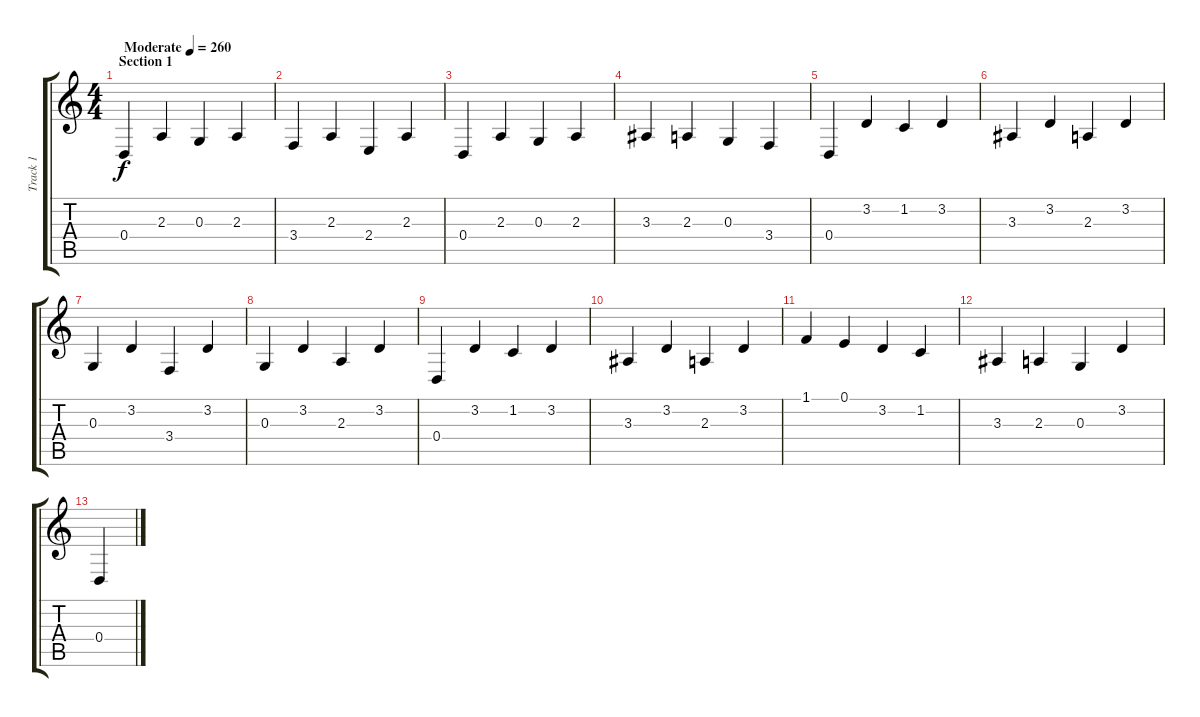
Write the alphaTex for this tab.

\track ("Track 1" "Track 1") {instrument electricgrandpiano}
\staff {score tabs}
\tuning (E4 B3 G3 D3 A2 E2) {hide}
\ts (4 4)
\section ("" "Section 1")
\tempo (260 "Moderate")
\clef g2
\ks c
0.4.4{dy f instrument electricgrandpiano} 2.3.4 0.3.4 2.3.4 |
3.4.4 2.3.4 2.4.4 2.3.4 |
0.4.4 2.3.4 0.3.4 2.3.4 |
3.3.4 2.3.4 0.3.4 3.4.4 |
0.4.4 3.2.4 1.2.4 3.2.4 |
3.3.4 3.2.4 2.3.4 3.2.4 |
0.3.4 3.2.4 3.4.4 3.2.4 |
0.3.4 3.2.4 2.3.4 3.2.4 |
0.4.4 3.2.4 1.2.4 3.2.4 |
3.3.4 3.2.4 2.3.4 3.2.4 |
1.1.4 0.1.4 3.2.4 1.2.4 |
3.3.4 2.3.4 0.3.4 3.2.4 |
0.4.4
